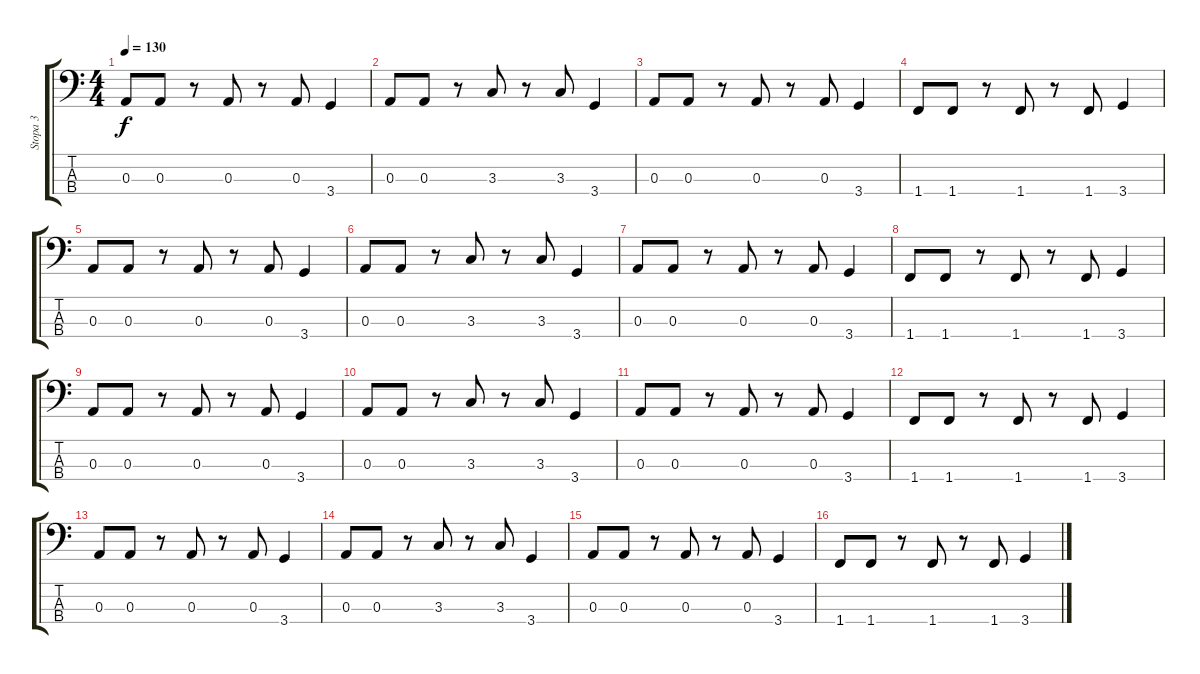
\track ("Stopa 3" "Stopa 3") {instrument electricbassfinger}
\staff {score tabs}
\tuning (G2 D2 A1 E1) {hide}
\ts (4 4)
\tempo 130
\clef f4
\ks c
0.3.8{dy f instrument electricbassfinger} 0.3.8 r.8 0.3.8 r.8 0.3.8 3.4.4 |
0.3.8 0.3.8 r.8 3.3.8 r.8 3.3.8 3.4.4 |
0.3.8 0.3.8 r.8 0.3.8 r.8 0.3.8 3.4.4 |
1.4.8 1.4.8 r.8 1.4.8 r.8 1.4.8 3.4.4 |
0.3.8 0.3.8 r.8 0.3.8 r.8 0.3.8 3.4.4 |
0.3.8 0.3.8 r.8 3.3.8 r.8 3.3.8 3.4.4 |
0.3.8 0.3.8 r.8 0.3.8 r.8 0.3.8 3.4.4 |
1.4.8 1.4.8 r.8 1.4.8 r.8 1.4.8 3.4.4 |
0.3.8 0.3.8 r.8 0.3.8 r.8 0.3.8 3.4.4 |
0.3.8 0.3.8 r.8 3.3.8 r.8 3.3.8 3.4.4 |
0.3.8 0.3.8 r.8 0.3.8 r.8 0.3.8 3.4.4 |
1.4.8 1.4.8 r.8 1.4.8 r.8 1.4.8 3.4.4 |
0.3.8 0.3.8 r.8 0.3.8 r.8 0.3.8 3.4.4 |
0.3.8 0.3.8 r.8 3.3.8 r.8 3.3.8 3.4.4 |
0.3.8 0.3.8 r.8 0.3.8 r.8 0.3.8 3.4.4 |
1.4.8 1.4.8 r.8 1.4.8 r.8 1.4.8 3.4.4
